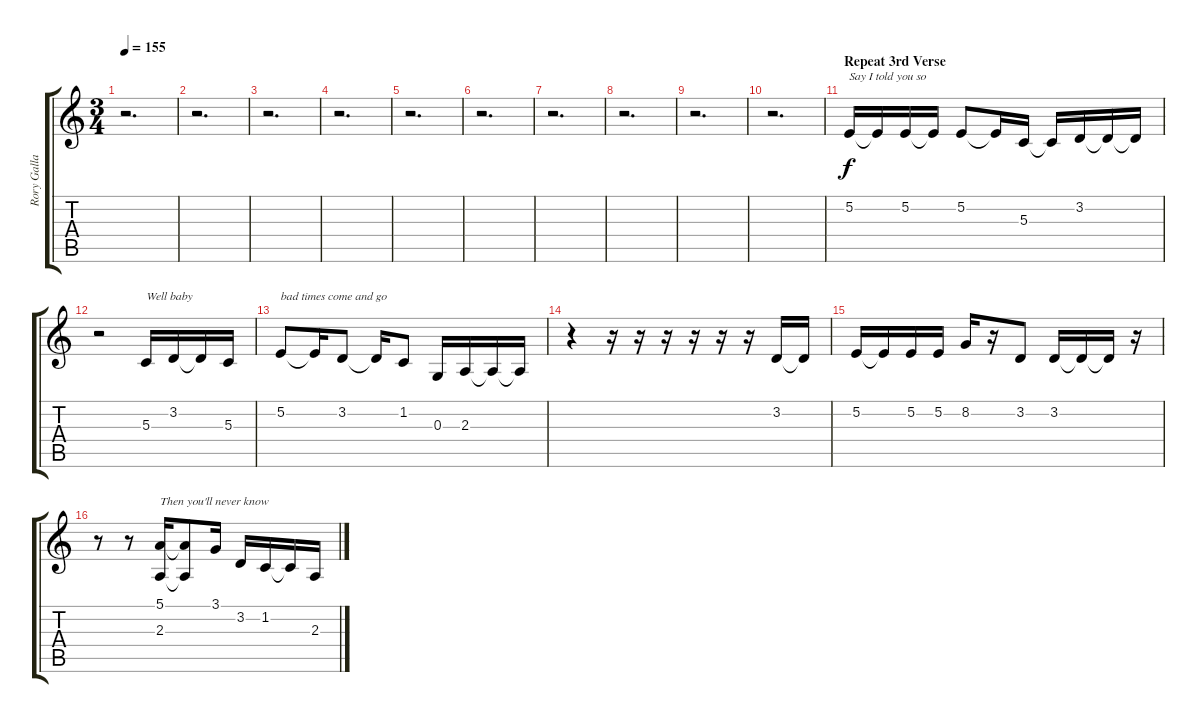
\track ("Rory Gallagher Vocals" "Rory Galla") {instrument sopranosax}
\staff {score tabs}
\tuning (E4 B3 G3 D3 A2 E2) {hide}
\ts (3 4)
\tempo 155
\clef g2
\ks c
r.2{d dy f} |
r.2{d} |
r.2{d} |
r.2{d} |
r.2{d} |
r.2{d} |
r.2{d} |
r.2{d} |
r.2{d} |
r.2{d} |
\section ("" "Repeat 3rd Verse")
5.2.16{txt "Say I told you so"} 5.2{t}.16 5.2.16 5.2{t}.16 5.2.8 5.2{t}.16 5.3.16 5.3{t}.16 3.2.16 3.2{t}.16 3.2{t}.16 |
r.2 5.3.16{txt "Well baby "} 3.2.16 3.2{t}.16 5.3.16 |
5.2.8{txt "bad times come and go"} 5.2{t}.16 3.2.8 3.2{t}.16 1.2.8 0.3.16 2.3.16 2.3{t}.16 2.3{t}.16 |
r.4 r.16 r.16 r.16 r.16 r.16 r.16 3.2.16 3.2{t}.16 |
5.2.16 5.2{t}.16 5.2.16 5.2.16 8.2.16 r.16 3.2.8 3.2.16 3.2{t}.16 3.2{t}.16 r.16 |
r.8 r.8 (5.1 2.3).16{txt "Then you'll never know"} (5.1{t} 2.3{t}).8 3.1.16 3.2.16 1.2.16 1.2{t}.16 2.3.16
